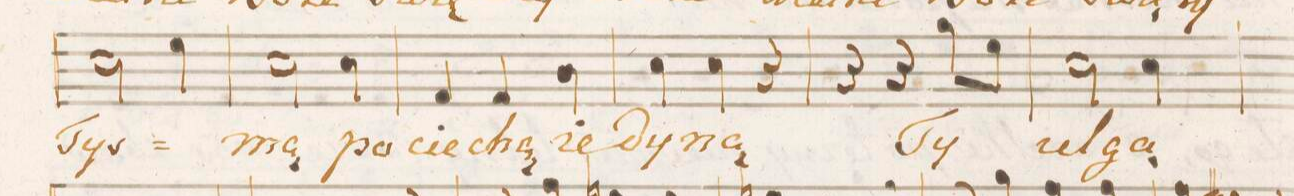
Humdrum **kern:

**kern	**text
*I"Basso.	*
*clefF4	*
*k[f#c#g#]	*
*M3/4	*
2E\	Tys
4G#\	.
=54	=54
2E\	mą
4E\	po-
=55	=55
4AA/	-cie-
4AA/	-chą
4D\	ie-
=56	=56
4E\	-dy-
4E\	-ną
4r	.
=57	=57
4r	.
4r	.
8B\L	Ty
8G#\J	.
=58	=58
2E\	ul-
4E\	-gą
=59	=59
*-	*-
